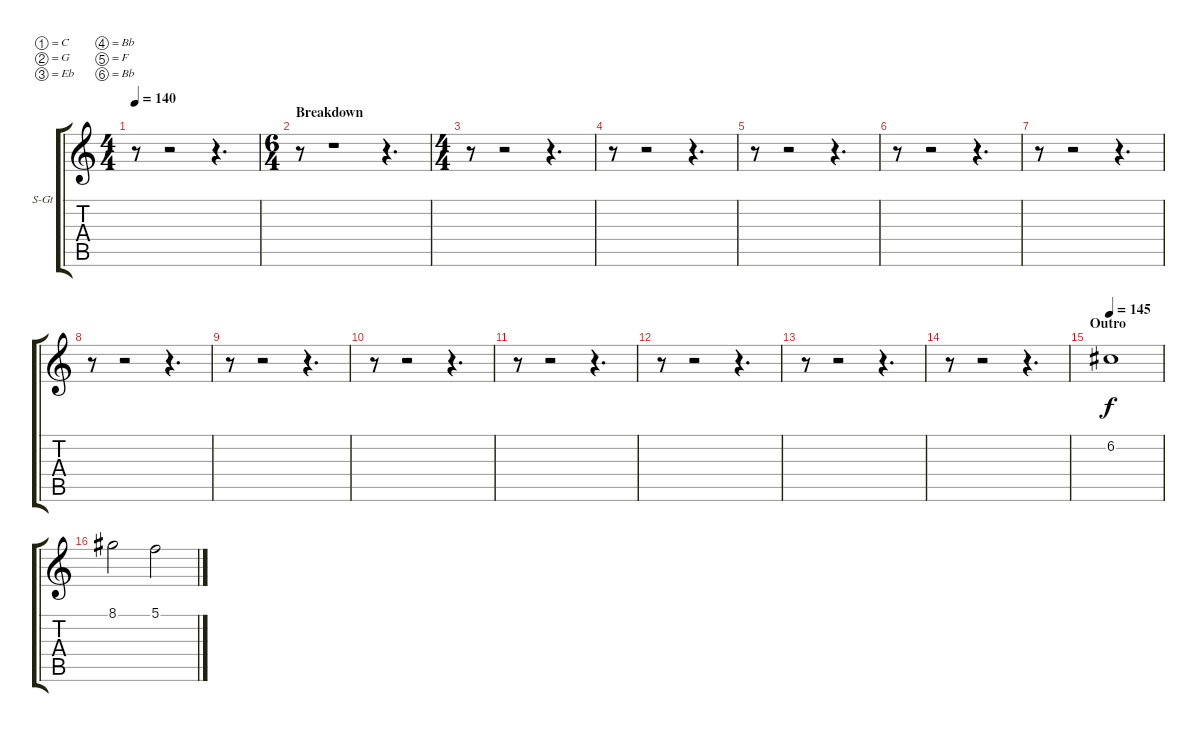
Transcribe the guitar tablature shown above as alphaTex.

\bracketExtendMode groupsimilarinstruments
\firstSystemTrackNameOrientation horizontal
\otherSystemsTrackNameOrientation horizontal
\track ("Clean Intro+Outro Lead" "S-Gt") {instrument acousticguitarsteel}
\staff {score tabs}
\tuning (C4 G3 Eb3 Bb2 F2 Bb1)
\ts (4 4)
\tempo 140
\clef g2
\ks c
r.8{dy f} r.2 r.4{d} |
\ts (6 4)
\beaming (8 6 6)
\section ("" "Breakdown")
r.8 r.1 r.4{d} |
\ts (4 4)
\beaming (8 2 2 2 2)
r.8 r.2 r.4{d} |
r.8 r.2 r.4{d} |
r.8 r.2 r.4{d} |
r.8 r.2 r.4{d} |
r.8 r.2 r.4{d} |
r.8 r.2 r.4{d} |
r.8 r.2 r.4{d} |
r.8 r.2 r.4{d} |
r.8 r.2 r.4{d} |
r.8 r.2 r.4{d} |
r.8 r.2 r.4{d} |
r.8 r.2 r.4{d} |
\section ("" "Outro")
\tempo 145
6.2.1 |
8.1.2 5.1.2
